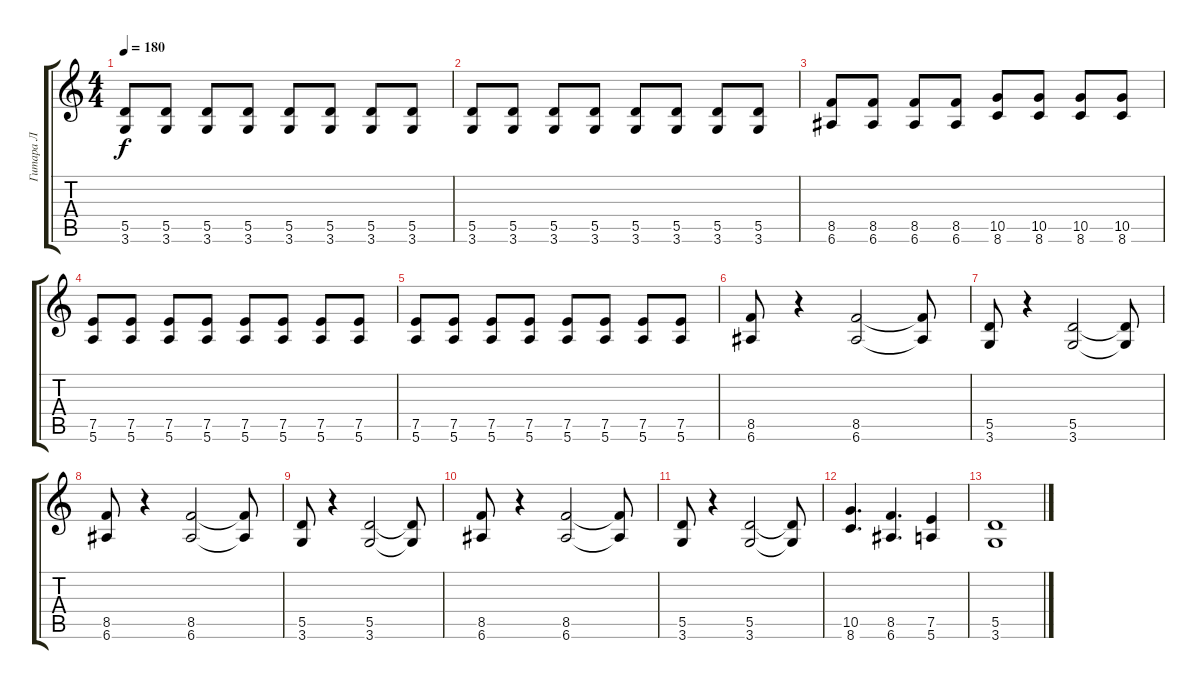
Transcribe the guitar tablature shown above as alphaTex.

\track ("Гитара Л" "Гитара Л") {instrument distortionguitar}
\staff {score tabs}
\tuning (E4 B3 G3 D3 A2 E2) {hide}
\ts (4 4)
\tempo 180
\clef g2
\ks c
(5.5 3.6).8{dy f} (5.5 3.6).8 (5.5 3.6).8 (5.5 3.6).8 (5.5 3.6).8 (5.5 3.6).8 (5.5 3.6).8 (5.5 3.6).8 |
(5.5 3.6).8 (5.5 3.6).8 (5.5 3.6).8 (5.5 3.6).8 (5.5 3.6).8 (5.5 3.6).8 (5.5 3.6).8 (5.5 3.6).8 |
(8.5 6.6).8 (8.5 6.6).8 (8.5 6.6).8 (8.5 6.6).8 (10.5 8.6).8 (10.5 8.6).8 (10.5 8.6).8 (10.5 8.6).8 |
(7.5 5.6).8 (7.5 5.6).8 (7.5 5.6).8 (7.5 5.6).8 (7.5 5.6).8 (7.5 5.6).8 (7.5 5.6).8 (7.5 5.6).8 |
(7.5 5.6).8 (7.5 5.6).8 (7.5 5.6).8 (7.5 5.6).8 (7.5 5.6).8 (7.5 5.6).8 (7.5 5.6).8 (7.5 5.6).8 |
(8.5 6.6).8 r.4 (8.5 6.6).2 (8.5{t} 6.6{t}).8 |
(5.5 3.6).8 r.4 (5.5 3.6).2 (5.5{t} 3.6{t}).8 |
(8.5 6.6).8 r.4 (8.5 6.6).2 (8.5{t} 6.6{t}).8 |
(5.5 3.6).8 r.4 (5.5 3.6).2 (5.5{t} 3.6{t}).8 |
(8.5 6.6).8 r.4 (8.5 6.6).2 (8.5{t} 6.6{t}).8 |
(5.5 3.6).8 r.4 (5.5 3.6).2 (5.5{t} 3.6{t}).8 |
(10.5 8.6).4{d} (8.5 6.6).4{d} (7.5 5.6).4 |
(5.5 3.6).1
